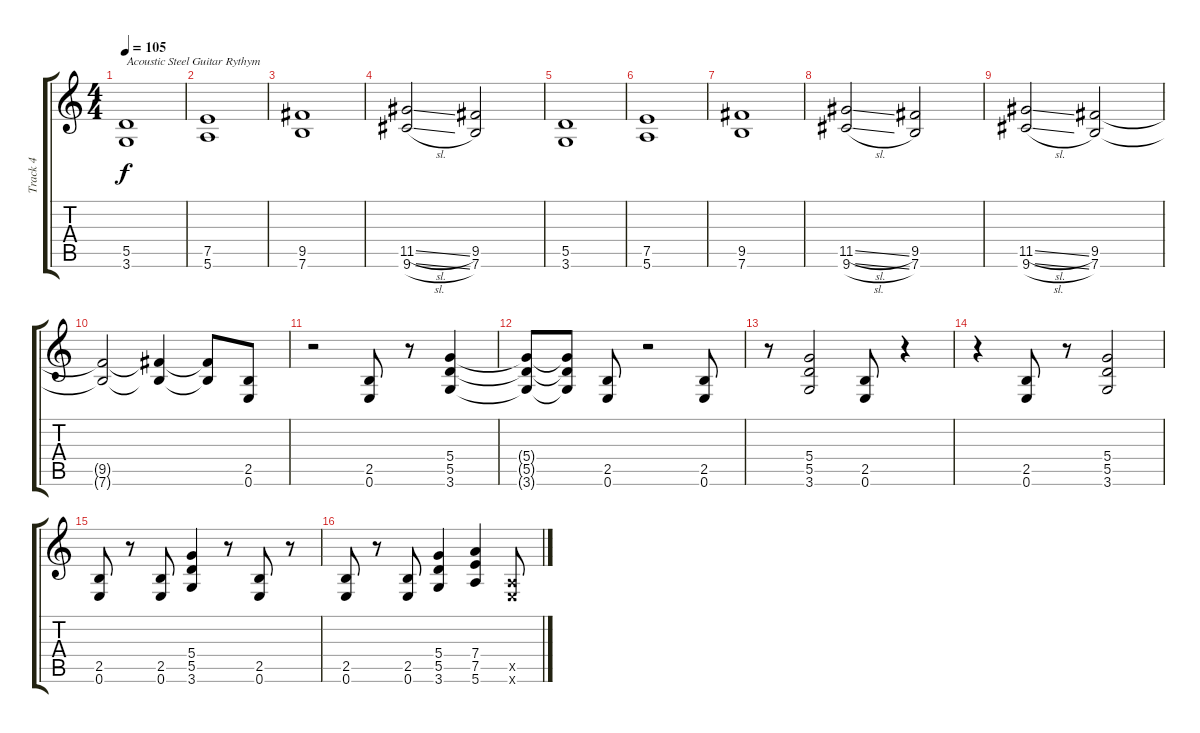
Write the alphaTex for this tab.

\track ("Track 4" "Track 4") {instrument acousticguitarsteel}
\staff {score tabs}
\tuning (E4 B3 G3 D3 A2 E2) {hide}
\ts (4 4)
\tempo 105
\clef g2
\ks c
(5.5 3.6).1{txt "Acoustic Steel Guitar Rythym" dy f} |
(7.5 5.6).1 |
(9.5 7.6).1 |
(11.5{sl} 9.6{sl}).2 (9.5 7.6).2 |
(5.5 3.6).1 |
(7.5 5.6).1 |
(9.5 7.6).1 |
(11.5{sl} 9.6{sl}).2 (9.5 7.6).2 |
(11.5{sl} 9.6{sl}).2 (9.5 7.6).2 |
(9.5{t} 7.6{t}).2 (9.5{t} 7.6{t}).4 (9.5{t} 7.6{t}).8 (2.5 0.6).8 |
r.2 (2.5 0.6).8 r.8 (5.4 5.5 3.6).4 |
(5.4{t} 5.5{t} 3.6{t}).8 (5.4{t} 5.5{t} 3.6{t}).8 (2.5 0.6).8 r.2 (2.5 0.6).8 |
r.8 (5.4 5.5 3.6).2 (2.5 0.6).8 r.4 |
r.4 (2.5 0.6).8 r.8 (5.4 5.5 3.6).2 |
(2.5 0.6).8 r.8 (2.5 0.6).8 (5.4 5.5 3.6).4 r.8 (2.5 0.6).8 r.8 |
(2.5 0.6).8 r.8 (2.5 0.6).8 (5.4 5.5 3.6).4 (7.4 7.5 5.6).4 (0.5{x} 0.6{x}).8
